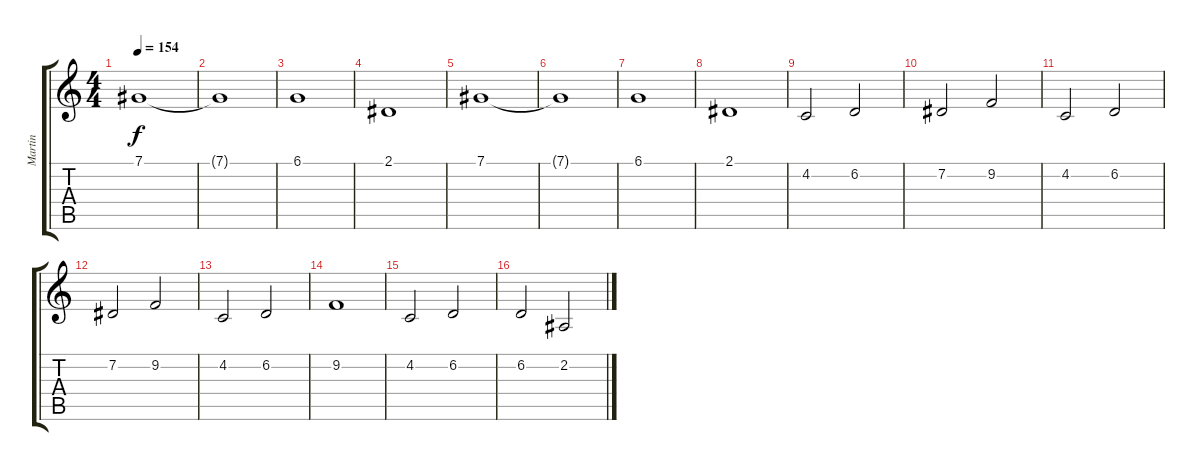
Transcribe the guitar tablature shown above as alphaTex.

\track ("Martin" "Martin") {instrument stringensemble1}
\staff {score tabs}
\tuning (Db4 Ab3 E3 B2 Gb2 Db2) {hide}
\ts (4 4)
\tempo 154
\clef g2
\ks c
7.1.1{dy f volume 6 instrument stringensemble1} |
7.1{t}.1 |
6.1.1 |
2.1.1 |
7.1.1 |
7.1{t}.1 |
6.1.1 |
2.1.1 |
4.2.2{volume 10} 6.2.2 |
7.2.2 9.2.2 |
4.2.2 6.2.2 |
7.2.2 9.2.2 |
4.2.2 6.2.2 |
9.2.1 |
4.2.2 6.2.2 |
6.2.2 2.2.2
